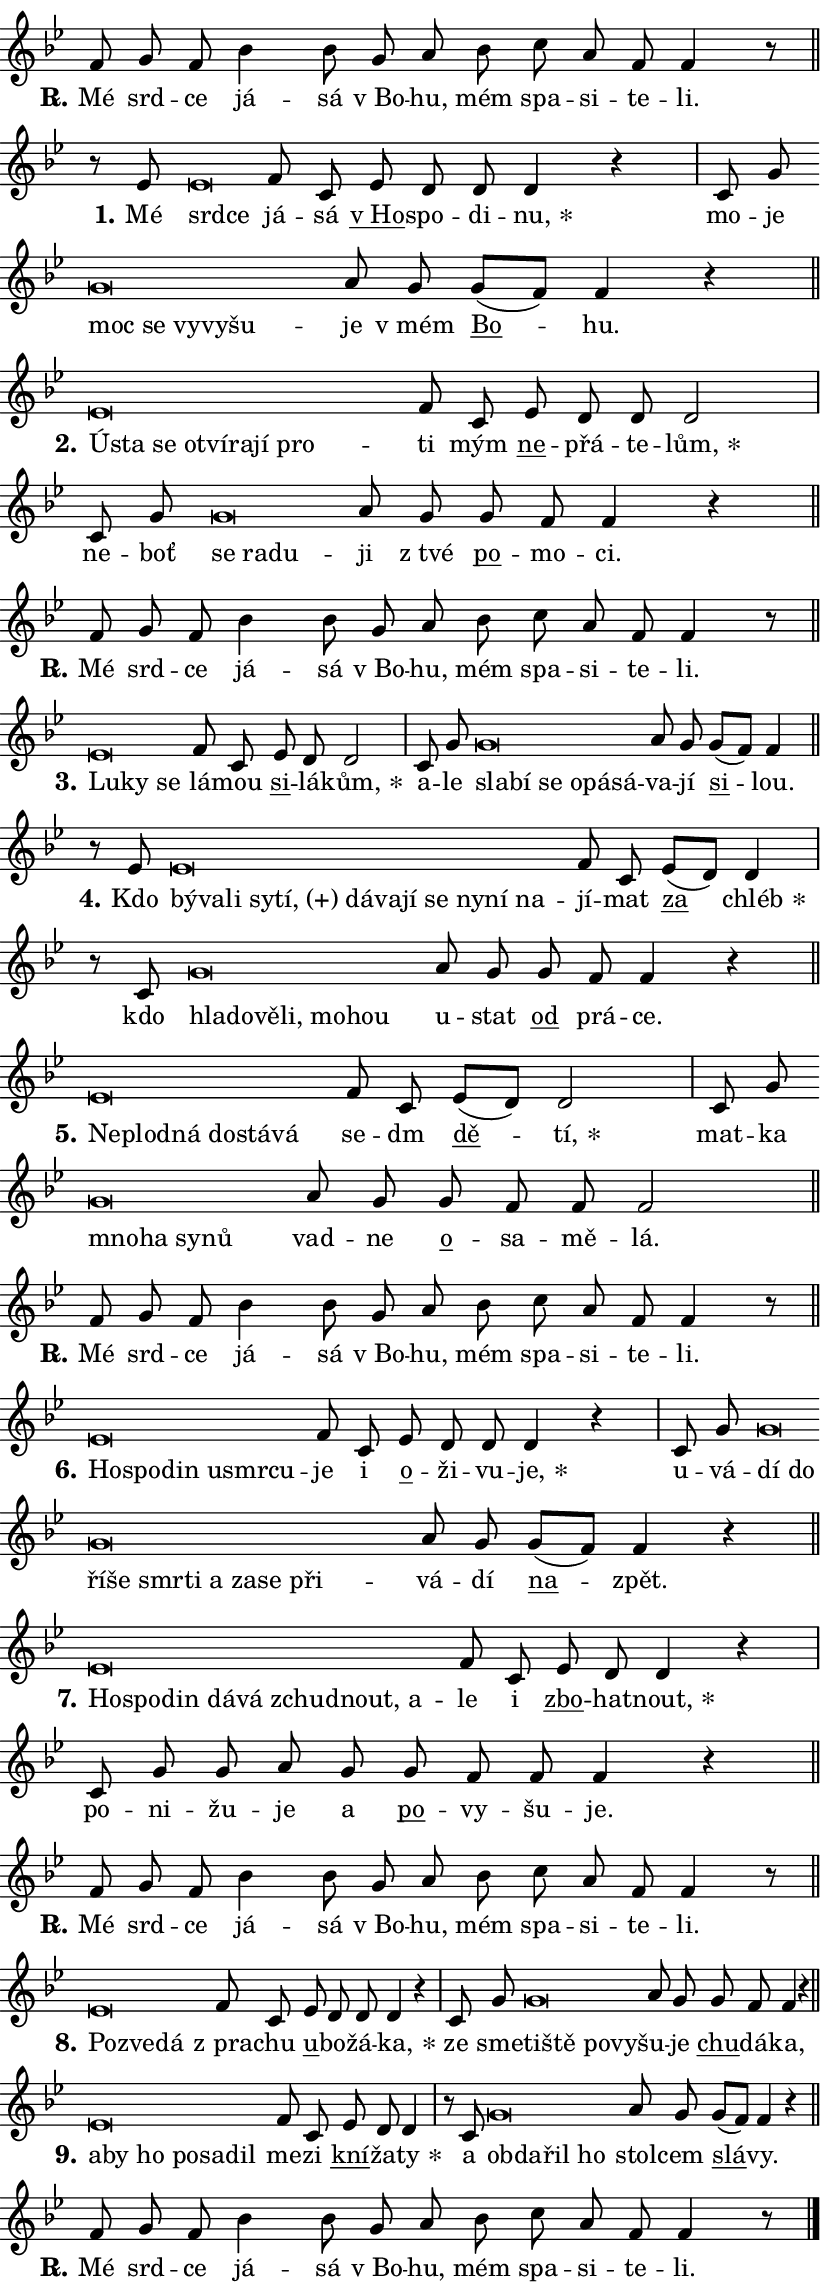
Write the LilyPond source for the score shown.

\version "2.24.0"
\header { tagline = "" }
\paper {
  indent = 0\cm
  top-margin = 0\cm
  right-margin = 0.13\cm % to fit lyric hyphens
  bottom-margin = 0\cm
  left-margin = 0\cm
  paper-width = 14\cm
  page-breaking = #ly:one-page-breaking
  system-system-spacing.basic-distance = #11
  score-system-spacing.basic-distance = #11
  ragged-last = ##f
}


%% Author: Thomas Morley
%% https://lists.gnu.org/archive/html/lilypond-user/2020-05/msg00002.html
#(define (line-position grob)
"Returns position of @var[grob} in current system:
   @code{'start}, if at first time-step
   @code{'end}, if at last time-step
   @code{'middle} otherwise
"
  (let* ((col (ly:item-get-column grob))
         (ln (ly:grob-object col 'left-neighbor))
         (rn (ly:grob-object col 'right-neighbor))
         (col-to-check-left (if (ly:grob? ln) ln col))
         (col-to-check-right (if (ly:grob? rn) rn col))
         (break-dir-left
           (and
             (ly:grob-property col-to-check-left 'non-musical #f)
             (ly:item-break-dir col-to-check-left)))
         (break-dir-right
           (and
             (ly:grob-property col-to-check-right 'non-musical #f)
             (ly:item-break-dir col-to-check-right))))
        (cond ((eqv? 1 break-dir-left) 'start)
              ((eqv? -1 break-dir-right) 'end)
              (else 'middle))))

#(define (tranparent-at-line-position vctor)
  (lambda (grob)
  "Relying on @code{line-position} select the relevant enry from @var{vctor}.
Used to determine transparency,"
    (case (line-position grob)
      ((end) (not (vector-ref vctor 0)))
      ((middle) (not (vector-ref vctor 1)))
      ((start) (not (vector-ref vctor 2))))))

noteHeadBreakVisibility =
#(define-music-function (break-visibility)(vector?)
"Makes @code{NoteHead}s transparent relying on @var{break-visibility}"
#{
  \override NoteHead.transparent =
    #(tranparent-at-line-position break-visibility)
#})

#(define delete-ledgers-for-transparent-note-heads
  (lambda (grob)
    "Reads whether a @code{NoteHead} is transparent.
If so this @code{NoteHead} is removed from @code{'note-heads} from
@var{grob}, which is supposed to be @code{LedgerLineSpanner}.
As a result ledgers are not printed for this @code{NoteHead}"
    (let* ((nhds-array (ly:grob-object grob 'note-heads))
           (nhds-list
             (if (ly:grob-array? nhds-array)
                 (ly:grob-array->list nhds-array)
                 '()))
           ;; Relies on the transparent-property being done before
           ;; Staff.LedgerLineSpanner.after-line-breaking is executed.
           ;; This is fragile ...
           (to-keep
             (remove
               (lambda (nhd)
                 (ly:grob-property nhd 'transparent #f))
               nhds-list)))
      ;; TODO find a better method to iterate over grob-arrays, similiar
      ;; to filter/remove etc for lists
      ;; For now rebuilt from scratch
      (set! (ly:grob-object grob 'note-heads)  '())
      (for-each
        (lambda (nhd)
          (ly:pointer-group-interface::add-grob grob 'note-heads nhd))
        to-keep))))

squashNotes = {
  \override NoteHead.X-extent = #'(-0.2 . 0.2)
  \override NoteHead.Y-extent = #'(-0.75 . 0)
  \override NoteHead.stencil =
    #(lambda (grob)
       (let ((pos (ly:grob-property grob 'staff-position)))
         (begin
           (if (< pos -7) (display "ERROR: Lower brevis then expected\n") (display ""))
           (if (<= pos -6) ly:text-interface::print ly:note-head::print))))
}
unSquashNotes = {
  \revert NoteHead.X-extent
  \revert NoteHead.Y-extent
  \revert NoteHead.stencil
}

hideNotes = \noteHeadBreakVisibility #begin-of-line-visible
unHideNotes = \noteHeadBreakVisibility #all-visible

% work-around for resetting accidentals
% https://lilypond.org/doc/v2.23/Documentation/notation/displaying-rhythms#unmetered-music
cadenzaMeasure = {
  \cadenzaOff
  \partial 1024 s1024
  \cadenzaOn
}

#(define-markup-command (accent layout props text) (markup?)
  "Underline accented syllable"
  (interpret-markup layout props
    #{\markup \override #'(offset . 4.3) \underline { #text }#}))

responsum = \markup \concat {
  "R" \hspace #-1.05 \path #0.1 #'((moveto 0 0.07) (lineto 0.9 0.8)) \hspace #0.05 "."
}

spaceSize = #0.6828661417322834 % exact space size for TeX Gyre Schola

\layout {
  \context {
    \Staff
    \remove "Time_signature_engraver"
    \override LedgerLineSpanner.after-line-breaking = #delete-ledgers-for-transparent-note-heads
  }
  \context {
    \Lyrics {
      \override LyricSpace.minimum-distance = \spaceSize
      \override LyricText.font-name = #"TeX Gyre Schola"
      \override LyricText.font-size = 1
      \override StanzaNumber.font-name = #"TeX Gyre Schola Bold"
      \override StanzaNumber.font-size = 1
    }
  }
  \context {
    \Score 
    \override NoteHead.text =
      #(lambda (grob) 
        (let ((pos (ly:grob-property grob 'staff-position)))
          #{\markup {
            \combine
              \halign #-0.55 \raise #(if (= pos -6) 0 0.5) \override #'(thickness . 2) \draw-line #'(3.2 . 0)
              \musicglyph "noteheads.sM1"
          }#}))
  }
}

% magnetic-lyrics.ily
%
%   written by
%     Jean Abou Samra <jean@abou-samra.fr>
%     Werner Lemberg <wl@gnu.org>
%
%   adapted by
%     Jiri Hon <jiri.hon@gmail.com>
%
% Version 2022-Apr-15

% https://www.mail-archive.com/lilypond-user@gnu.org/msg149350.html

#(define (Left_hyphen_pointer_engraver context)
   "Collect syllable-hyphen-syllable occurrences in lyrics and store
them in properties.  This engraver only looks to the left.  For
example, if the lyrics input is @code{foo -- bar}, it does the
following.

@itemize @bullet
@item
Set the @code{text} property of the @code{LyricHyphen} grob between
@q{foo} and @q{bar} to @code{foo}.

@item
Set the @code{left-hyphen} property of the @code{LyricText} grob with
text @q{foo} to the @code{LyricHyphen} grob between @q{foo} and
@q{bar}.
@end itemize

Use this auxiliary engraver in combination with the
@code{lyric-@/text::@/apply-@/magnetic-@/offset!} hook."
   (let ((hyphen #f)
         (text #f))
     (make-engraver
      (acknowledgers
       ((lyric-syllable-interface engraver grob source-engraver)
        (set! text grob)))
      (end-acknowledgers
       ((lyric-hyphen-interface engraver grob source-engraver)
        ;(when (not (grob::has-interface grob 'lyric-space-interface))
          (set! hyphen grob)));)
      ((stop-translation-timestep engraver)
       (when (and text hyphen)
         (ly:grob-set-object! text 'left-hyphen hyphen))
       (set! text #f)
       (set! hyphen #f)))))

#(define (lyric-text::apply-magnetic-offset! grob)
   "If the space between two syllables is less than the value in
property @code{LyricText@/.details@/.squash-threshold}, move the right
syllable to the left so that it gets concatenated with the left
syllable.

Use this function as a hook for
@code{LyricText@/.after-@/line-@/breaking} if the
@code{Left_@/hyphen_@/pointer_@/engraver} is active."
   (let ((hyphen (ly:grob-object grob 'left-hyphen #f)))
     (when hyphen
       (let ((left-text (ly:spanner-bound hyphen LEFT)))
         (when (grob::has-interface left-text 'lyric-syllable-interface)
           (let* ((common (ly:grob-common-refpoint grob left-text X))
                  (this-x-ext (ly:grob-extent grob common X))
                  (left-x-ext
                   (begin
                     ;; Trigger magnetism for left-text.
                     (ly:grob-property left-text 'after-line-breaking)
                     (ly:grob-extent left-text common X)))
                  ;; `delta` is the gap width between two syllables.
                  (delta (- (interval-start this-x-ext)
                            (interval-end left-x-ext)))
                  (details (ly:grob-property grob 'details))
                  (threshold (assoc-get 'squash-threshold details 0.2)))
             (when (< delta threshold)
               (let* (;; We have to manipulate the input text so that
                      ;; ligatures crossing syllable boundaries are not
                      ;; disabled.  For languages based on the Latin
                      ;; script this is essentially a beautification.
                      ;; However, for non-Western scripts it can be a
                      ;; necessity.
                      (lt (ly:grob-property left-text 'text))
                      (rt (ly:grob-property grob 'text))
                      (is-space (grob::has-interface hyphen 'lyric-space-interface))
                      (space (if is-space " " ""))
                      (extra-delta (if is-space spaceSize 0))
                      ;; Append new syllable.
                      (ltrt-space (if (and (string? lt) (string? rt))
                                (string-append lt space rt)
                                (make-concat-markup (list lt space rt))))
                      ;; Right-align `ltrt` to the right side.
                      (ltrt-space-markup (grob-interpret-markup
                               grob
                               (make-translate-markup
                                (cons (interval-length this-x-ext) 0)
                                (make-right-align-markup ltrt-space)))))
                 (begin
                   ;; Don't print `left-text`.
                   (ly:grob-set-property! left-text 'stencil #f)
                   ;; Set text and stencil (which holds all collected
                   ;; syllables so far) and shift it to the left.
                   (ly:grob-set-property! grob 'text ltrt-space)
                   (ly:grob-set-property! grob 'stencil ltrt-space-markup)
                   (ly:grob-translate-axis! grob (- (- delta extra-delta)) X))))))))))


#(define (lyric-hyphen::displace-bounds-first grob)
   ;; Make very sure this callback isn't triggered too early.
   (let ((left (ly:spanner-bound grob LEFT))
         (right (ly:spanner-bound grob RIGHT)))
     (ly:grob-property left 'after-line-breaking)
     (ly:grob-property right 'after-line-breaking)
     (ly:lyric-hyphen::print grob)))

squashThreshold = #0.4

\layout {
  \context {
    \Lyrics
    \consists #Left_hyphen_pointer_engraver
    \override LyricText.after-line-breaking =
      #lyric-text::apply-magnetic-offset!
    \override LyricHyphen.stencil = #lyric-hyphen::displace-bounds-first
    \override LyricText.details.squash-threshold = \squashThreshold
    \override LyricHyphen.minimum-distance = 0
    \override LyricHyphen.minimum-length = \squashThreshold
  }
}

squashText = \override LyricText.details.squash-threshold = 9999
unSquashText = \override LyricText.details.squash-threshold = \squashThreshold

leftText = \override LyricText.self-alignment-X = #LEFT
unLeftText = \revert LyricText.self-alignment-X

starOffset = #(lambda (grob) 
                (let ((x_offset (ly:self-alignment-interface::aligned-on-x-parent grob)))
                  (if (= x_offset 0) 0 (+ x_offset 1.2))))

star = #(define-music-function (syllable)(string?)
"Append star separator at the end of a syllable"
#{
  \once \override LyricText.X-offset = #starOffset
  \lyricmode { \markup {
    #syllable
    \override #'((font-name . "TeX Gyre Schola Bold")) \hspace #0.2 \lower #0.65 \larger "*"
  } }
#})

starAccent = #(define-music-function (syllable)(string?)
"Append star separator at the end of a syllable and make accent"
#{
  \once \override LyricText.X-offset = #starOffset
  \lyricmode { \markup {
    \accent #syllable
    \override #'((font-name . "TeX Gyre Schola Bold")) \hspace #0.2 \lower #0.65 \larger "*"
  } }
#})

breath = #(define-music-function (syllable)(string?)
"Append breathing indicator at the end of a syllable"
#{
  \lyricmode { \markup { #syllable "+" } }
#})

optionalBreath = #(define-music-function (syllable)(string?)
"Append optional breathing indicator at the end of a syllable"
#{
  \lyricmode { \markup { #syllable "(+)" } }
#})


\score {
    <<
        \new Voice = "melody" { \cadenzaOn \key bes \major \relative { f'8 g f bes4 bes8 \bar "" g a bes \bar "" c a f f4 r8 \cadenzaMeasure \bar "||" \break } }
        \new Lyrics \lyricsto "melody" { \lyricmode { \set stanza = \responsum
Mé srd -- ce já -- sá "v Bo" -- hu, mém spa -- si -- te -- li. } }
    >>
    \layout {}
}

\score {
    <<
        \new Voice = "melody" { \cadenzaOn \key bes \major \relative { r8 es' \squashNotes es\breve*1/16 \hideNotes \breve*1/16 \bar "" \unHideNotes \unSquashNotes f8 c \bar "" es d d d4 r \cadenzaMeasure \bar "|" c8 g' \bar "" \squashNotes g\breve*1/16 \hideNotes \breve*1/16 \bar "" \breve*1/16 \bar "" \breve*1/16 \breve*1/16 \bar "" \unHideNotes \unSquashNotes a8 g \bar "" g[( f)] f4 r \cadenzaMeasure \bar "||" \break } }
        \new Lyrics \lyricsto "melody" { \lyricmode { \set stanza = "1."
Mé \leftText srd -- \squashText ce \unLeftText \unSquashText já -- sá \markup \accent "v Ho" -- spo -- di -- \star nu, mo -- je \leftText moc \squashText se vy -- vy -- šu -- \unLeftText \unSquashText je "v mém" \markup \accent Bo -- hu. } }
    >>
    \layout {}
}

\score {
    <<
        \new Voice = "melody" { \cadenzaOn \key bes \major \relative { \squashNotes es'\breve*1/16 \hideNotes \breve*1/16 \bar "" \breve*1/16 \bar "" \breve*1/16 \bar "" \breve*1/16 \bar "" \breve*1/16 \bar "" \breve*1/16 \breve*1/16 \bar "" \unHideNotes \unSquashNotes f8 c \bar "" es d d d2 \cadenzaMeasure \bar "|" c8 g' \bar "" \squashNotes g\breve*1/16 \hideNotes \breve*1/16 \breve*1/16 \bar "" \unHideNotes \unSquashNotes a8 g \bar "" g f f4 r \cadenzaMeasure \bar "||" \break } }
        \new Lyrics \lyricsto "melody" { \lyricmode { \set stanza = "2."
\leftText Ú -- \squashText sta se o -- tví -- ra -- jí pro -- \unLeftText \unSquashText ti mým \markup \accent ne -- přá -- te -- \star lům, ne -- boť \leftText se \squashText ra -- du -- \unLeftText \unSquashText ji "z tvé" \markup \accent po -- mo -- ci. } }
    >>
    \layout {}
}

\score {
    <<
        \new Voice = "melody" { \cadenzaOn \key bes \major \relative { f'8 g f bes4 bes8 \bar "" g a bes \bar "" c a f f4 r8 \cadenzaMeasure \bar "||" \break } }
        \new Lyrics \lyricsto "melody" { \lyricmode { \set stanza = \responsum
Mé srd -- ce já -- sá "v Bo" -- hu, mém spa -- si -- te -- li. } }
    >>
    \layout {}
}

\score {
    <<
        \new Voice = "melody" { \cadenzaOn \key bes \major \relative { \squashNotes es'\breve*1/16 \hideNotes \breve*1/16 \breve*1/16 \bar "" \unHideNotes \unSquashNotes f8 c \bar "" es d d2 \cadenzaMeasure \bar "|" c8 g' \bar "" \squashNotes g\breve*1/16 \hideNotes \breve*1/16 \bar "" \breve*1/16 \bar "" \breve*1/16 \bar "" \breve*1/16 \breve*1/16 \bar "" \unHideNotes \unSquashNotes a8 g \bar "" g[( f)] f4 \cadenzaMeasure \bar "||" \break } }
        \new Lyrics \lyricsto "melody" { \lyricmode { \set stanza = "3."
\leftText Lu -- \squashText ky se \unLeftText \unSquashText lá -- mou \markup \accent si -- lá -- \star kům, a -- le \leftText sla -- \squashText bí se o -- pá -- sá -- \unLeftText \unSquashText va -- jí \markup \accent si -- lou. } }
    >>
    \layout {}
}

\score {
    <<
        \new Voice = "melody" { \cadenzaOn \key bes \major \relative { r8 es' \squashNotes es\breve*1/16 \hideNotes \breve*1/16 \bar "" \breve*1/16 \bar "" \breve*1/16 \bar "" \breve*1/16 \bar "" \breve*1/16 \bar "" \breve*1/16 \bar "" \breve*1/16 \bar "" \breve*1/16 \bar "" \breve*1/16 \bar "" \breve*1/16 \breve*1/16 \bar "" \unHideNotes \unSquashNotes f8 c \bar "" es[( d)] d4 \cadenzaMeasure \bar "|" r8 c8 \squashNotes g'\breve*1/16 \hideNotes \breve*1/16 \bar "" \breve*1/16 \bar "" \breve*1/16 \bar "" \breve*1/16 \breve*1/16 \bar "" \unHideNotes \unSquashNotes a8 g \bar "" g f f4 r \cadenzaMeasure \bar "||" \break } }
        \new Lyrics \lyricsto "melody" { \lyricmode { \set stanza = "4."
Kdo \leftText bý -- \squashText va -- li sy -- \optionalBreath tí, dá -- va -- jí se ny -- ní na -- \unLeftText \unSquashText jí -- mat \markup \accent za \star chléb kdo \leftText hla -- \squashText do -- vě -- li, mo -- hou \unLeftText \unSquashText u -- stat \markup \accent od prá -- ce. } }
    >>
    \layout {}
}

\score {
    <<
        \new Voice = "melody" { \cadenzaOn \key bes \major \relative { \squashNotes es'\breve*1/16 \hideNotes \breve*1/16 \bar "" \breve*1/16 \bar "" \breve*1/16 \bar "" \breve*1/16 \breve*1/16 \bar "" \unHideNotes \unSquashNotes f8 c \bar "" es[( d)] d2 \cadenzaMeasure \bar "|" c8 g' \bar "" \squashNotes g\breve*1/16 \hideNotes \breve*1/16 \bar "" \breve*1/16 \breve*1/16 \bar "" \unHideNotes \unSquashNotes a8 g \bar "" g f f f2 \cadenzaMeasure \bar "||" \break } }
        \new Lyrics \lyricsto "melody" { \lyricmode { \set stanza = "5."
\leftText Ne -- \squashText plod -- ná do -- stá -- vá \unLeftText \unSquashText se -- dm \markup \accent dě -- \star tí, mat -- ka \leftText mno -- \squashText ha sy -- nů \unLeftText \unSquashText vad -- ne \markup \accent o -- sa -- mě -- lá. } }
    >>
    \layout {}
}

\score {
    <<
        \new Voice = "melody" { \cadenzaOn \key bes \major \relative { f'8 g f bes4 bes8 \bar "" g a bes \bar "" c a f f4 r8 \cadenzaMeasure \bar "||" \break } }
        \new Lyrics \lyricsto "melody" { \lyricmode { \set stanza = \responsum
Mé srd -- ce já -- sá "v Bo" -- hu, mém spa -- si -- te -- li. } }
    >>
    \layout {}
}

\score {
    <<
        \new Voice = "melody" { \cadenzaOn \key bes \major \relative { \squashNotes es'\breve*1/16 \hideNotes \breve*1/16 \bar "" \breve*1/16 \bar "" \breve*1/16 \bar "" \breve*1/16 \breve*1/16 \bar "" \unHideNotes \unSquashNotes f8 c \bar "" es d d d4 r \cadenzaMeasure \bar "|" c8 g' \bar "" \squashNotes g\breve*1/16 \hideNotes \breve*1/16 \bar "" \breve*1/16 \bar "" \breve*1/16 \bar "" \breve*1/16 \bar "" \breve*1/16 \bar "" \breve*1/16 \bar "" \breve*1/16 \bar "" \breve*1/16 \breve*1/16 \bar "" \unHideNotes \unSquashNotes a8 g \bar "" g[( f)] f4 r \cadenzaMeasure \bar "||" \break } }
        \new Lyrics \lyricsto "melody" { \lyricmode { \set stanza = "6."
\leftText Ho -- \squashText spo -- din u -- smr -- cu -- \unLeftText \unSquashText je i \markup \accent o -- ži -- vu -- \star je, u -- vá -- \leftText dí \squashText do ří -- še smr -- ti a za -- se při -- \unLeftText \unSquashText vá -- dí \markup \accent na -- zpět. } }
    >>
    \layout {}
}

\score {
    <<
        \new Voice = "melody" { \cadenzaOn \key bes \major \relative { \squashNotes es'\breve*1/16 \hideNotes \breve*1/16 \bar "" \breve*1/16 \bar "" \breve*1/16 \bar "" \breve*1/16 \bar "" \breve*1/16 \bar "" \breve*1/16 \breve*1/16 \bar "" \unHideNotes \unSquashNotes f8 c \bar "" es d d4 r \cadenzaMeasure \bar "|" c8 g' g \bar "" a8 g \bar "" g f f f4 r \cadenzaMeasure \bar "||" \break } }
        \new Lyrics \lyricsto "melody" { \lyricmode { \set stanza = "7."
\leftText Ho -- \squashText spo -- din dá -- vá zchud -- nout, a -- \unLeftText \unSquashText le i \markup \accent zbo -- hat -- \star nout, po -- ni -- žu -- je a \markup \accent po -- vy -- šu -- je. } }
    >>
    \layout {}
}

\score {
    <<
        \new Voice = "melody" { \cadenzaOn \key bes \major \relative { f'8 g f bes4 bes8 \bar "" g a bes \bar "" c a f f4 r8 \cadenzaMeasure \bar "||" \break } }
        \new Lyrics \lyricsto "melody" { \lyricmode { \set stanza = \responsum
Mé srd -- ce já -- sá "v Bo" -- hu, mém spa -- si -- te -- li. } }
    >>
    \layout {}
}

\score {
    <<
        \new Voice = "melody" { \cadenzaOn \key bes \major \relative { \squashNotes es'\breve*1/16 \hideNotes \breve*1/16 \breve*1/16 \bar "" \unHideNotes \unSquashNotes f8 c \bar "" es d d d4 r \cadenzaMeasure \bar "|" c8 g' \bar "" \squashNotes g\breve*1/16 \hideNotes \breve*1/16 \bar "" \breve*1/16 \breve*1/16 \bar "" \unHideNotes \unSquashNotes a8 g \bar "" g f f4 r \cadenzaMeasure \bar "||" \break } }
        \new Lyrics \lyricsto "melody" { \lyricmode { \set stanza = "8."
\leftText Po -- \squashText zve -- dá \unLeftText \unSquashText "z pra" -- chu \markup \accent u -- bo -- žá -- \star ka, ze sme -- \leftText ti -- \squashText ště po -- vy -- \unLeftText \unSquashText šu -- je \markup \accent chu -- dá -- ka, } }
    >>
    \layout {}
}

\score {
    <<
        \new Voice = "melody" { \cadenzaOn \key bes \major \relative { \squashNotes es'\breve*1/16 \hideNotes \breve*1/16 \bar "" \breve*1/16 \bar "" \breve*1/16 \bar "" \breve*1/16 \breve*1/16 \bar "" \unHideNotes \unSquashNotes f8 c \bar "" es d d4 \cadenzaMeasure \bar "|" r8 c8 \squashNotes g'\breve*1/16 \hideNotes \breve*1/16 \bar "" \breve*1/16 \breve*1/16 \bar "" \unHideNotes \unSquashNotes a8 g \bar "" g[( f)] f4 r \cadenzaMeasure \bar "||" \break } }
        \new Lyrics \lyricsto "melody" { \lyricmode { \set stanza = "9."
\leftText a -- \squashText by ho po -- sa -- dil \unLeftText \unSquashText me -- zi \markup \accent kní -- ža -- \star ty a \leftText ob -- \squashText da -- řil ho \unLeftText \unSquashText stol -- cem \markup \accent slá -- vy. } }
    >>
    \layout {}
}

\score {
    <<
        \new Voice = "melody" { \cadenzaOn \key bes \major \relative { f'8 g f bes4 bes8 \bar "" g a bes \bar "" c a f f4 r8 \cadenzaMeasure \bar "||" \break } \bar "|." }
        \new Lyrics \lyricsto "melody" { \lyricmode { \set stanza = \responsum
Mé srd -- ce já -- sá "v Bo" -- hu, mém spa -- si -- te -- li. } }
    >>
    \layout {}
}
